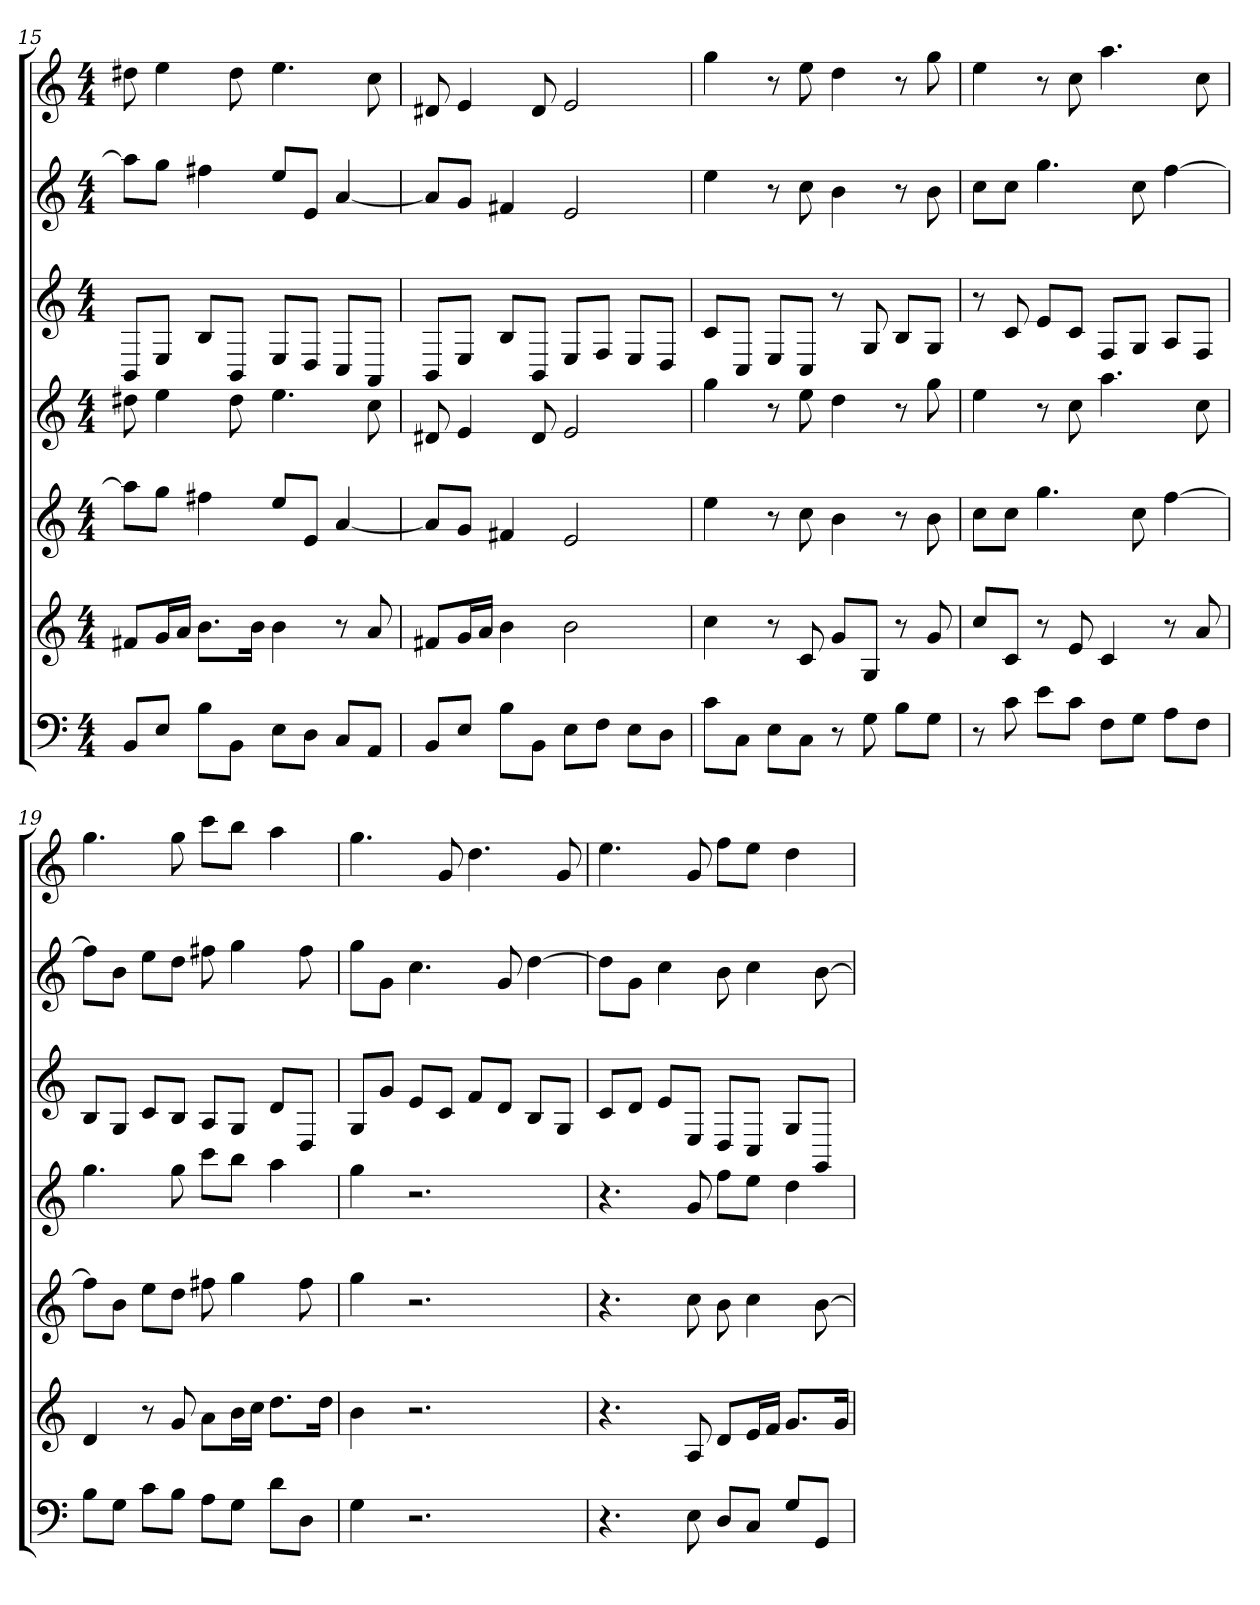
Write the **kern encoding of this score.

**kern	**kern	**kern	**kern	**kern	**kern	**kern
*part7	*part6	*part5	*part4	*part3	*part2	*part1
*staff7	*staff6	*staff5	*staff4	*staff3	*staff2	*staff1
*k[]	*k[]	*k[]	*k[]	*k[]	*k[]	*k[]
*C:	*C:	*C:	*C:	*C:	*C:	*C:
*M4/4	*M4/4	*M4/4	*M4/4	*M4/4	*M4/4	*M4/4
=15	=15	=15	=15	=15	=15	=15
8BBL	8f#XL	8aaL]	8dd#X	8BBL	8aaL]	8dd#X
8EJ	16gL	8ggJ	4ee	8EJ	8ggJ	4ee
.	16aJJ	.	.	.	.	.
8BL	8.bL	4ff#X	.	8BL	4ff#X	.
8BBJ	.	.	8dd#	8BBJ	.	8dd#
.	16bJk	.	.	.	.	.
8EL	4b	8eeL	4.ee	8EL	8eeL	4.ee
8DJ	.	8eJ	.	8DJ	8eJ	.
8CL	8r	[4a	.	8CL	[4a	.
8AAJ	8a	.	8cc	8AAJ	.	8cc
=16	=16	=16	=16	=16	=16	=16
8BBL	8f#XL	8aL]	8d#X	8BBL	8aL]	8d#X
8EJ	16gL	8gJ	4e	8EJ	8gJ	4e
.	16aJJ	.	.	.	.	.
8BL	4b	4f#X	.	8BL	4f#X	.
8BBJ	.	.	8d#	8BBJ	.	8d#
8EL	2b	2e	2e	8EL	2e	2e
8FJ	.	.	.	8FJ	.	.
8EL	.	.	.	8EL	.	.
8DJ	.	.	.	8DJ	.	.
=17	=17	=17	=17	=17	=17	=17
8cL	4cc	4ee	4gg	8cL	4ee	4gg
8CJ	.	.	.	8CJ	.	.
8EL	8r	8r	8r	8EL	8r	8r
8CJ	8c	8cc	8ee	8CJ	8cc	8ee
8r	8gL	4b	4dd	8r	4b	4dd
8G	8GJ	.	.	8G	.	.
8BL	8r	8r	8r	8BL	8r	8r
8GJ	8g	8b	8gg	8GJ	8b	8gg
=18	=18	=18	=18	=18	=18	=18
8r	8ccL	8ccL	4ee	8r	8ccL	4ee
8c	8cJ	8ccJ	.	8c	8ccJ	.
8eL	8r	4.gg	8r	8eL	4.gg	8r
8cJ	8e	.	8cc	8cJ	.	8cc
8FL	4c	.	4.aa	8FL	.	4.aa
8GJ	.	8cc	.	8GJ	8cc	.
8AL	8r	[4ff	.	8AL	[4ff	.
8FJ	8a	.	8cc	8FJ	.	8cc
=19	=19	=19	=19	=19	=19	=19
8BL	4d	8ffL]	4.gg	8BL	8ffL]	4.gg
8GJ	.	8bJ	.	8GJ	8bJ	.
8cL	8r	8eeL	.	8cL	8eeL	.
8BJ	8g	8ddJ	8gg	8BJ	8ddJ	8gg
8AL	8aL	8ff#X	8cccL	8AL	8ff#X	8cccL
8GJ	16bL	4gg	8bbJ	8GJ	4gg	8bbJ
.	16ccJJ	.	.	.	.	.
8dL	8.ddL	.	4aa	8dL	.	4aa
8DJ	.	8ff#	.	8DJ	8ff#	.
.	16ddJk	.	.	.	.	.
=20	=20	=20	=20	=20	=20	=20
4G	4b	4gg	4gg	8GL	8ggL	4.gg
.	.	.	.	8gJ	8gJ	.
2.r	2.r	2.r	2.r	8eL	4.cc	.
.	.	.	.	8cJ	.	8g
.	.	.	.	8fL	.	4.dd
.	.	.	.	8dJ	8g	.
.	.	.	.	8BL	[4dd	.
.	.	.	.	8GJ	.	8g
=21	=21	=21	=21	=21	=21	=21
4.r	4.r	4.r	4.r	8cL	8ddL]	4.ee
.	.	.	.	8dJ	8gJ	.
.	.	.	.	8eL	4cc	.
8E	8A	8cc	8g	8EJ	.	8g
8DL	8dL	8b	8ffL	8DL	8b	8ffL
8CJ	16eL	4cc	8eeJ	8CJ	4cc	8eeJ
.	16fJJ	.	.	.	.	.
8GL	8.gL	.	4dd	8GL	.	4dd
8GGJ	.	[8b	.	8GGJ	[8b	.
.	16gJk	.	.	.	.	.
=	=	=	=	=	=	=
*-	*-	*-	*-	*-	*-	*-
